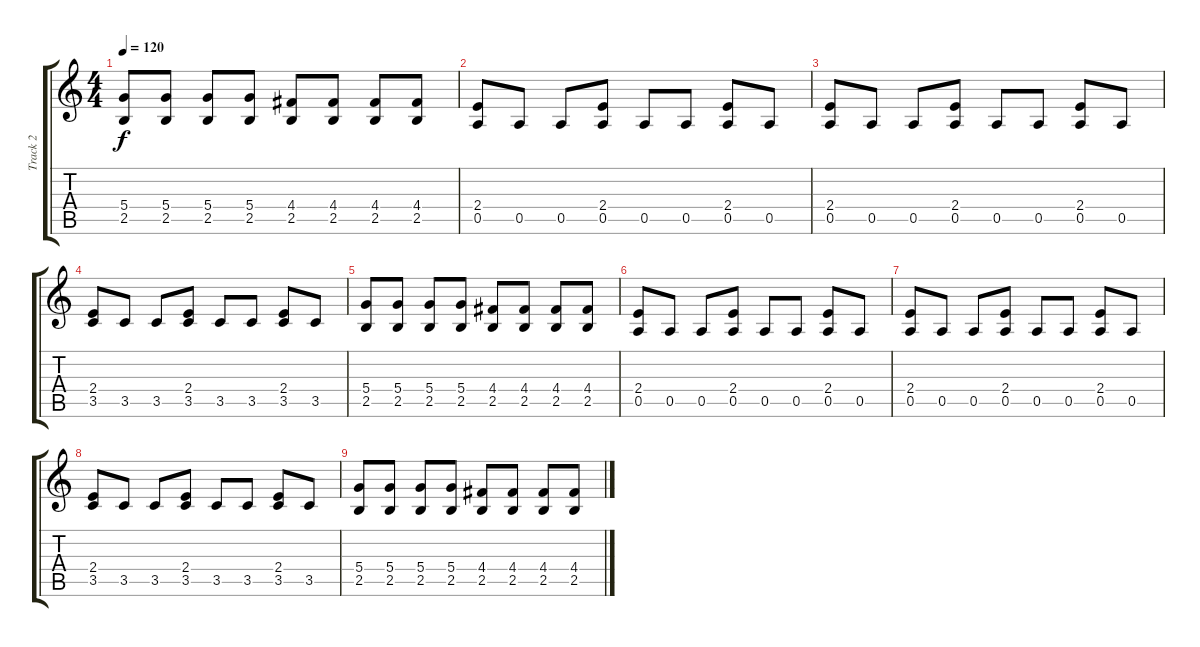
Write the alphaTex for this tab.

\track ("Track 2" "Track 2") {instrument electricbassfinger}
\staff {score tabs}
\tuning (E4 B3 G3 D3 A2 E2) {hide}
\ts (4 4)
\tempo 120
\clef g2
\ks c
(5.4 2.5).8{dy f} (5.4 2.5).8 (5.4 2.5).8 (5.4 2.5).8 (4.4 2.5).8 (4.4 2.5).8 (4.4 2.5).8 (4.4 2.5).8 |
(2.4 0.5).8 0.5.8 0.5.8 (2.4 0.5).8 0.5.8 0.5.8 (2.4 0.5).8 0.5.8 |
(2.4 0.5).8 0.5.8 0.5.8 (2.4 0.5).8 0.5.8 0.5.8 (2.4 0.5).8 0.5.8 |
(2.4 3.5).8 3.5.8 3.5.8 (2.4 3.5).8 3.5.8 3.5.8 (2.4 3.5).8 3.5.8 |
(5.4 2.5).8 (5.4 2.5).8 (5.4 2.5).8 (5.4 2.5).8 (4.4 2.5).8 (4.4 2.5).8 (4.4 2.5).8 (4.4 2.5).8 |
(2.4 0.5).8 0.5.8 0.5.8 (2.4 0.5).8 0.5.8 0.5.8 (2.4 0.5).8 0.5.8 |
(2.4 0.5).8 0.5.8 0.5.8 (2.4 0.5).8 0.5.8 0.5.8 (2.4 0.5).8 0.5.8 |
(2.4 3.5).8 3.5.8 3.5.8 (2.4 3.5).8 3.5.8 3.5.8 (2.4 3.5).8 3.5.8 |
(5.4 2.5).8 (5.4 2.5).8 (5.4 2.5).8 (5.4 2.5).8 (4.4 2.5).8 (4.4 2.5).8 (4.4 2.5).8 (4.4 2.5).8
